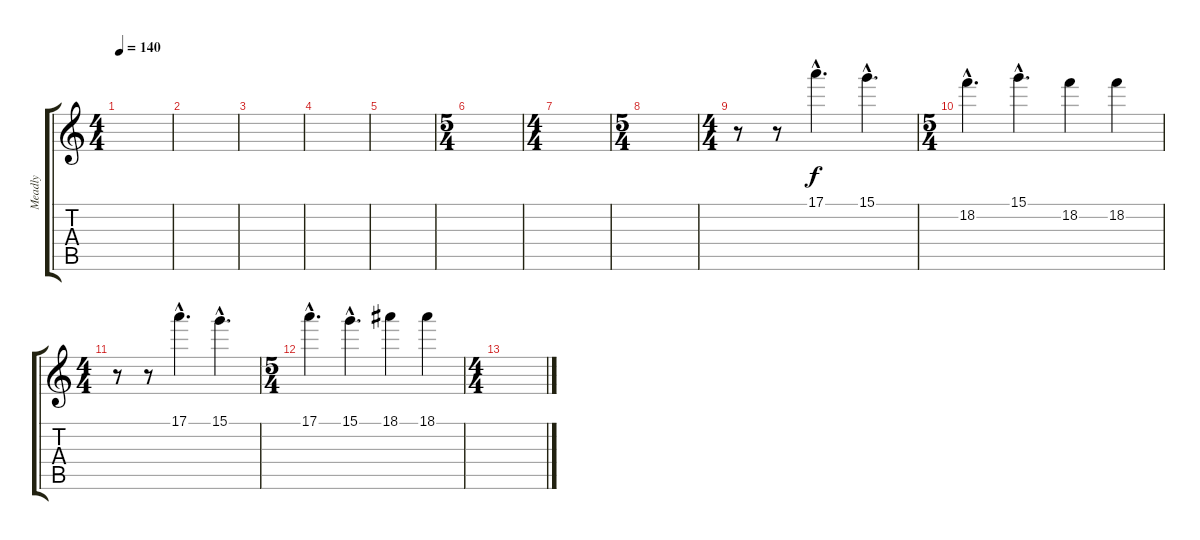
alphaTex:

\track ("Meadly" "Meadly") {instrument overdrivenguitar}
\staff {score tabs}
\tuning (E4 B3 G3 D3 A2 D2) {hide}
\ts (4 4)
\tempo 140
\clef g2
\ks c
|
|
|
|
|
\ts (5 4)
|
\ts (4 4)
|
\ts (5 4)
|
\ts (4 4)
r.8 r.8 17.1{hac}.4{d} 15.1{hac}.4{d} |
\ts (5 4)
18.2{hac}.4{d} 15.1{hac}.4{d} 18.2.4 18.2.4 |
\ts (4 4)
r.8 r.8 17.1{hac}.4{d} 15.1{hac}.4{d} |
\ts (5 4)
17.1{hac}.4{d} 15.1{hac}.4{d} 18.1.4 18.1.4 |
\ts (4 4)
